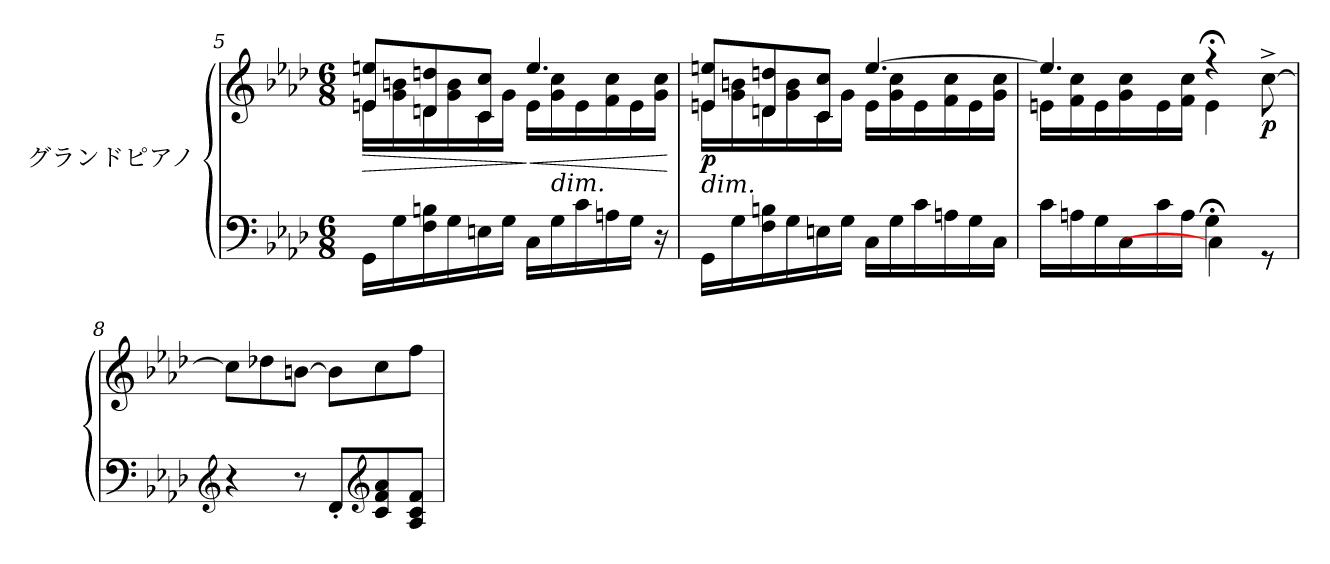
**kern	**kern	**dynam
*part1	*part1	*part1
*staff2	*staff1	*staff1/2
*I"グランドピアノ	*	*
*clefF4	*clefG2	*
*k[b-e-a-d-]	*k[b-e-a-d-]	*
*M6/8	*M6/8	*
=5	=5	=5
!	!	!LO:HP:b
*	*^	*
16GG\LL	8en/ 8een/L	16e\LL	>
16G\	.	16g\ 16bn\	.
16F\ 16Bn\	8dn/ 8ddn/	16d\	.
16G\	.	16g\ 16b\	.
16En\	8c/ 8cc/J	16c\	.
16G\JJ	.	16g\JJ	.
!	!	!	!LO:HP:n=1:b
16C\LL	4.ee/	16e\LL	] <
!	!	!LO:TX:b:i:t=dim.	!
16G\	.	16g\ 16cc\	.
16c\	.	16e\	.
16An\	.	16f\ 16cc\	.
16G\JJ	.	16e\	.
16r	.	16g\ 16cc\JJ	.
*	*v	*v	*
.	.	[
!!LO:LB:g=z
=6	=6	=6
*	*^	*
!	!LO:TX:b:i:t=dim.	!	!
!	!	!	!LO:DY:b
16GG\LL	8en/ 8een/L	16e\LL	p
16G\	.	16g\ 16bn\	.
*	*MM51	*	*
16F\ 16Bn\	8dn/ 8ddn/	16d\	.
16G\	.	16g\ 16b\	.
16En\	8c/ 8cc/J	16c\	.
16G\JJ	.	16g\JJ	.
16C\LL	[4.ee/	16e\LL	.
16G\	.	16g\ 16cc\	.
16c\	.	16e\	.
16An\	.	16f\ 16cc\	.
*	*MM48	*	*
16G\	.	16e\	.
16C\JJ	.	16g\ 16cc\JJ	.
=7	=7	=7	=7
*^	*	*	*
16c\LL	8.rGGyy	4.ee/]	16en\LL	.
16An\	.	.	16f\ 16cc\	.
*	*	*MM47	*	*
16G\	.	.	16e\	.
16C\	[8.C/yy	.	16g\ 16cc\	.
*	*	*MM45	*	*
16c\	.	.	16e\	.
*	*	*MM42	*	*
16A\JJ	.	.	16f\ 16cc\JJ	.
*	*	*MM30	*	*
4G;<\	4C\]	4r;<	4e\	.
*	*	*MM16	*	*
!	!	!	!	!LO:DY:b
8rGG	8rGG	[8cc^\	8ryy	p
*v	*v	*	*	*
*	*v	*v	*
=8	=8	=8
*	*MM54	*
*^	*^	*
!	!	!LO:TX:a:i:t=a tempo	!	!
!	!	!LO:TX:b:i:t=mezza voce	!	!
*v	*v	*	*	*
*	*v	*v	*
4r	8cc\L]	.
.	8dd-X\	.
8r	[8bn\J	.
8FF'/L	8b\L]	.
*clefG2	*	*
8c/ 8f/ 8a-/	8cc\	.
8A-/ 8c/ 8f/J	8ff\J	.
=	=	=
*-	*-	*-
